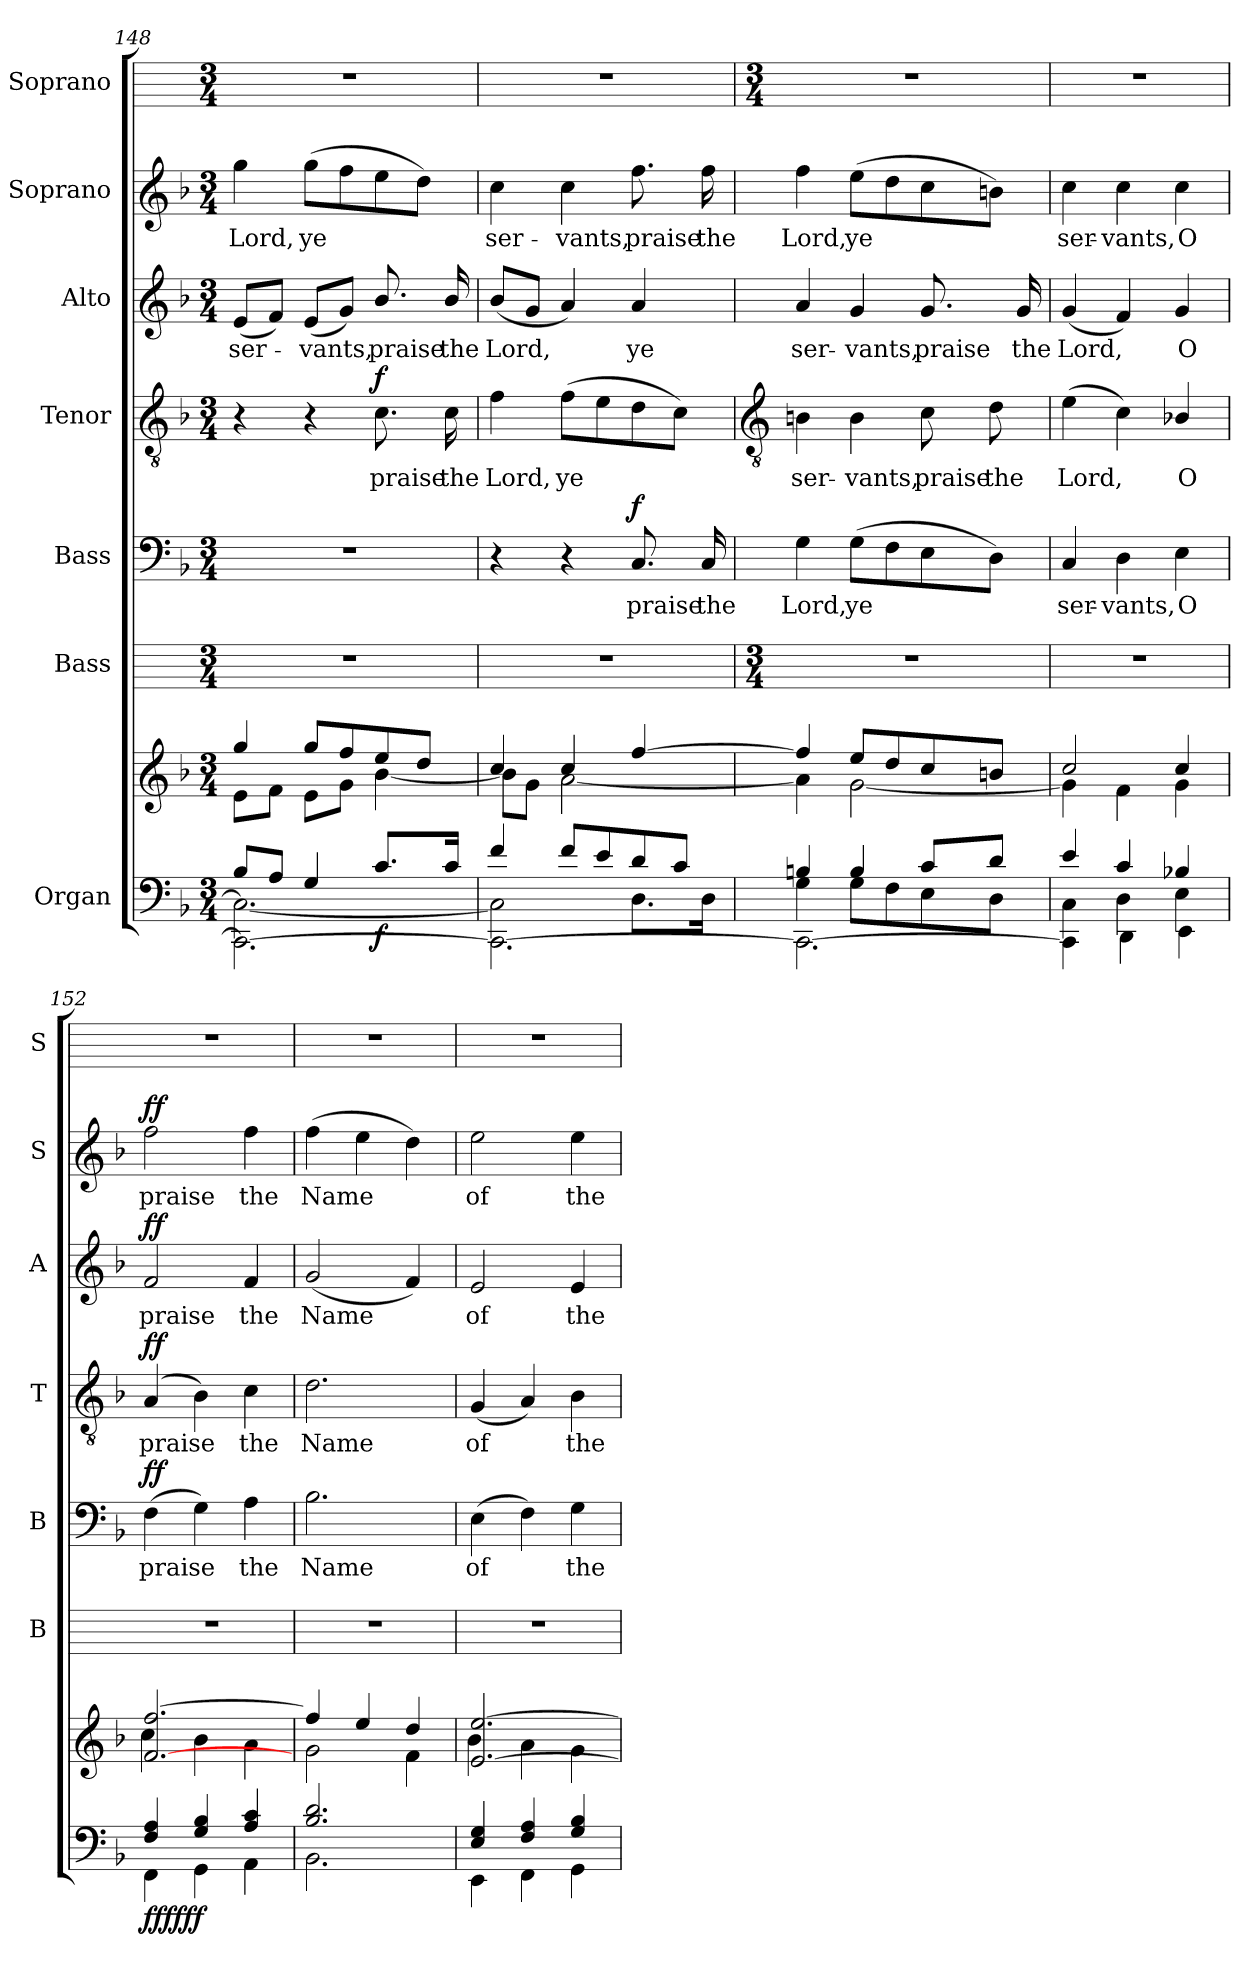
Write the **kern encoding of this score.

**kern	**kern	**dynam	**kern	**kern	**text	**dynam	**kern	**text	**dynam	**kern	**text	**dynam	**kern	**text	**dynam	**kern
*part7	*part7	*part7	*part6	*part5	*part5	*part5	*part4	*part4	*part4	*part3	*part3	*part3	*part2	*part2	*part2	*part1
*staff8	*staff7	*staff7/8	*staff6	*staff5	*staff5	*staff5	*staff4	*staff4	*staff4	*staff3	*staff3	*staff3	*staff2	*staff2	*staff2	*staff1
*I"Organ	*	*	*I"Bass	*I"Bass	*	*	*I"Tenor	*	*	*I"Alto	*	*	*I"Soprano	*	*	*I"Soprano
*	*	*	*I'B	*I'B	*	*	*I'T	*	*	*I'A	*	*	*I'S	*	*	*I'S
*clefF4	*clefG2	*	*	*clefF4	*	*	*clefGv2	*	*	*clefG2	*	*	*clefG2	*	*	*
*k[b-]	*k[b-]	*	*	*k[b-]	*	*	*k[b-]	*	*	*k[b-]	*	*	*k[b-]	*	*	*
*F:	*F:	*	*	*F:	*	*	*F:	*	*	*F:	*	*	*F:	*	*	*
*M3/4	*M3/4	*	*M3/4	*M3/4	*	*	*M3/4	*	*	*M3/4	*	*	*M3/4	*	*	*M3/4
=148	=148	=148	=148	=148	=148	=148	=148	=148	=148	=148	=148	=148	=148	=148	=148	=148
*^	*^	*	*	*	*	*	*	*	*	*	*	*	*	*	*	*
*	*^	*	*	*	*	*	*	*	*	*	*	*	*	*	*	*	*	*
!	!	!	!	!	!	!	!LO:N:vis=1	!	!	!	!	!	!	!LO:LY:b	!	!	!LO:LY:b	!	!
8B-/L	2.C\_	2.CC\_	4gg/	8e\L	.	2.r	2.r	.	.	4r	.	.	(<8eL	ser-	.	4gg	Lord,	.	2.r
8A/J	.	.	.	8f\J	.	.	.	.	.	.	.	.	8fJ)	.	.	.	.	.	.
!	!	!	!	!	!	!	!	!	!	!	!	!	!	!LO:LY:b	!	!	!LO:LY:b	!	!
4G/	.	.	8gg/L	8e\L	.	.	.	.	.	4r	.	.	(<8eL	vants,	.	(>8ggL	ye	.	.
.	.	.	8ff/	8g\J	.	.	.	.	.	.	.	.	8gJ)	.	.	8ff	.	.	.
!	!	!	!	!	!LO:DY:b=2	!	!	!	!	!	!LO:LY:b	!LO:DY:b	!	!LO:LY:b	!	!	!	!	!
8.c/L	.	.	8ee/	[4b-\	f	.	.	.	.	8.c	praise	f	8.b-/	praise	.	8ee	.	.	.
.	.	.	8dd/J	.	.	.	.	.	.	.	.	.	.	.	.	8ddJ)	.	.	.
!	!	!	!	!	!	!	!	!	!	!	!LO:LY:b	!	!	!LO:LY:b	!	!	!	!	!
16c/J	.	.	.	.	.	.	.	.	.	16c	the	.	16b-/	the	.	.	.	.	.
=149	=149	=149	=149	=149	=149	=149	=149	=149	=149	=149	=149	=149	=149	=149	=149	=149	=149	=149	=149
!	!	!	!	!	!	!	!	!	!	!	!LO:LY:b	!	!	!LO:LY:b	!	!	!LO:LY:b	!	!
4f/	2C\]	2.CC\_	4cc/	8b-\L]	.	2.r	4r	.	.	4f	Lord,	.	(<8b-L	Lord,	.	4cc	ser-	.	2.r
.	.	.	.	8g\J	.	.	.	.	.	.	.	.	8gJ	.	.	.	.	.	.
!	!	!	!	!	!	!	!	!	!	!	!LO:LY:b	!	!	!	!	!	!LO:LY:b	!	!
8f/L	.	.	4cc/	[2a\	.	.	4r	.	.	(>8fL	ye	.	4a)	.	.	4cc	-vants,	.	.
8e/	.	.	.	.	.	.	.	.	.	8e	.	.	.	.	.	.	.	.	.
!	!	!	!	!	!	!	!	!LO:LY:b	!LO:DY:b	!	!	!	!	!LO:LY:b	!	!	!LO:LY:b	!	!
8d/	8.D\L	.	[4ff/	.	.	.	8.C	praise	f	8d	.	.	4a	ye	.	8.ff	praise	.	.
8c/J	.	.	.	.	.	.	.	.	.	8cJ)	.	.	.	.	.	.	.	.	.
!	!	!	!	!	!	!	!	!LO:LY:b	!	!	!	!	!	!	!	!	!LO:LY:b	!	!
.	16D\J	.	.	.	.	.	16C	the	.	.	.	.	.	.	.	16ff	the	.	.
!!LO:LB:g=z
=150	=150	=150	=150	=150	=150	=150	=150	=150	=150	=150	=150	=150	=150	=150	=150	=150	=150	=150	=150
*	*	*	*	*	*	*	*	*	*	*clefGv2	*	*	*	*	*	*	*	*	*
*	*	*	*	*	*	*M3/4	*	*	*	*	*	*	*	*	*	*	*	*	*M3/4
!	!	!	!	!	!	!	!	!LO:LY:b	!	!	!LO:LY:b	!	!	!LO:LY:b	!	!	!LO:LY:b	!	!
4Bn/	4G\	2.CC\_	4ff/]	4a\]	.	2.r	4G	Lord,	.	4Bn	ser-	.	4a	ser-	.	4ff	Lord,	.	2.r
!	!	!	!	!	!	!	!	!LO:LY:b	!	!	!LO:LY:b	!	!	!LO:LY:b	!	!	!LO:LY:b	!	!
4B/	8G\L	.	8ee/L	[2g\	.	.	(>8GL	ye	.	4B	-vants,	.	4g	-vants,	.	(>8eeL	ye	.	.
.	8F\	.	8dd/	.	.	.	8F	.	.	.	.	.	.	.	.	8dd	.	.	.
!	!	!	!	!	!	!	!	!	!	!	!LO:LY:b	!	!	!LO:LY:b	!	!	!	!	!
8c/L	8E\	.	8cc/	.	.	.	8E	.	.	8c	praise	.	8.g	praise	.	8cc	.	.	.
!	!	!	!	!	!	!	!	!	!	!	!LO:LY:b	!	!	!	!	!	!	!	!
8d/J	8D\J	.	8bn/J	.	.	.	8DJ)	.	.	8d	the	.	.	.	.	8bnJ)	.	.	.
!	!	!	!	!	!	!	!	!	!	!	!	!	!	!LO:LY:b	!	!	!	!	!
.	.	.	.	.	.	.	.	.	.	.	.	.	16g	the	.	.	.	.	.
=151	=151	=151	=151	=151	=151	=151	=151	=151	=151	=151	=151	=151	=151	=151	=151	=151	=151	=151	=151
!	!	!	!	!	!	!	!	!LO:LY:b	!	!	!LO:LY:b	!	!	!LO:LY:b	!	!	!LO:LY:b	!	!
4e/	4C\	4CC\]	2cc/	4g\]	.	2.r	4C	ser-	.	(>4e	Lord,	.	(<4g	Lord,	.	4cc	ser-	.	2.r
!	!	!	!	!	!	!	!	!LO:LY:b	!	!	!	!	!	!	!	!	!LO:LY:b	!	!
4c/	4D\	4DD\	.	4f\	.	.	4D	-vants,	.	4c)	.	.	4f)	.	.	4cc	-vants,	.	.
!	!	!	!	!	!	!	!	!LO:LY:b	!	!	!LO:LY:b	!	!	!LO:LY:b	!	!	!LO:LY:b	!	!
4B-X/	4E\	4EE\	4cc/	4g\	.	.	4E	O	.	4B-X/	O	.	4g	O	.	4cc	O	.	.
=152	=152	=152	=152	=152	=152	=152	=152	=152	=152	=152	=152	=152	=152	=152	=152	=152	=152	=152	=152
!	!	!	!	!	!LO:DY:b=2	!	!	!LO:LY:b	!	!	!LO:LY:b	!	!	!LO:LY:b	!	!	!LO:LY:b	!	!
!	!	!	!	!	!LO:DY:n=1:b=2	!	!	!	!	!	!	!	!	!	!	!	!	!	!
!	!	!	!	!	!LO:DY:n=2:b	!	!	!	!LO:DY:b	!	!	!LO:DY:b	!	!	!LO:DY:b	!	!	!LO:DY:b	!
4F/ 4A/	2.ryy	4FF\	[2.f/ [2.ff/	4cc\	ff ff ff	2.r	(>4F	praise	ff	(<4A	praise	ff	2f	praise	ff	2ff	praise	ff	2.r
4G/ 4B-/	.	4GG\	.	4b-\	.	.	4G)	.	.	4B-)	.	.	.	.	.	.	.	.	.
!	!	!	!	!	!	!	!	!LO:LY:b	!	!	!LO:LY:b	!	!	!LO:LY:b	!	!	!LO:LY:b	!	!
4A/ 4c/	.	4AA\	.	4a\	.	.	4A	the	.	4c	the	.	4f	the	.	4ff	the	.	.
=153	=153	=153	=153	=153	=153	=153	=153	=153	=153	=153	=153	=153	=153	=153	=153	=153	=153	=153	=153
!	!	!	!	!	!	!	!	!LO:LY:b	!	!	!LO:LY:b	!	!	!LO:LY:b	!	!	!LO:LY:b	!	!
2.B-/ 2.d/	2.ryy	2.BB-\	4ff/]	2g\	.	2.r	2.B-	Name	.	2.d	Name	.	(<2g	Name	.	(>4ff	Name	.	2.r
.	.	.	4ee/	.	.	.	.	.	.	.	.	.	.	.	.	4ee	.	.	.
.	.	.	4dd/	4f\	.	.	.	.	.	.	.	.	4f)	.	.	4dd)	.	.	.
=154	=154	=154	=154	=154	=154	=154	=154	=154	=154	=154	=154	=154	=154	=154	=154	=154	=154	=154	=154
!	!	!	!	!	!	!	!	!LO:LY:b	!	!	!LO:LY:b	!	!	!LO:LY:b	!	!	!LO:LY:b	!	!
4E/ 4G/	2.ryy	4EE\	[2.e/ [2.ee/	4b-\	.	2.r	(>4E	of	.	(<4G	of	.	2e	of	.	2ee	of	.	2.r
4F/ 4A/	.	4FF\	.	4a\	.	.	4F)	.	.	4A)	.	.	.	.	.	.	.	.	.
!	!	!	!	!	!	!	!	!LO:LY:b	!	!	!LO:LY:b	!	!	!LO:LY:b	!	!	!LO:LY:b	!	!
4G/ 4B-/	.	4GG\	.	4g\	.	.	4G	the	.	4B-	the	.	4e	the	.	4ee	the	.	.
*v	*v	*v	*	*	*	*	*	*	*	*	*	*	*	*	*	*	*	*	*
*	*v	*v	*	*	*	*	*	*	*	*	*	*	*	*	*	*	*
=	=	=	=	=	=	=	=	=	=	=	=	=	=	=	=	=
*-	*-	*-	*-	*-	*-	*-	*-	*-	*-	*-	*-	*-	*-	*-	*-	*-
